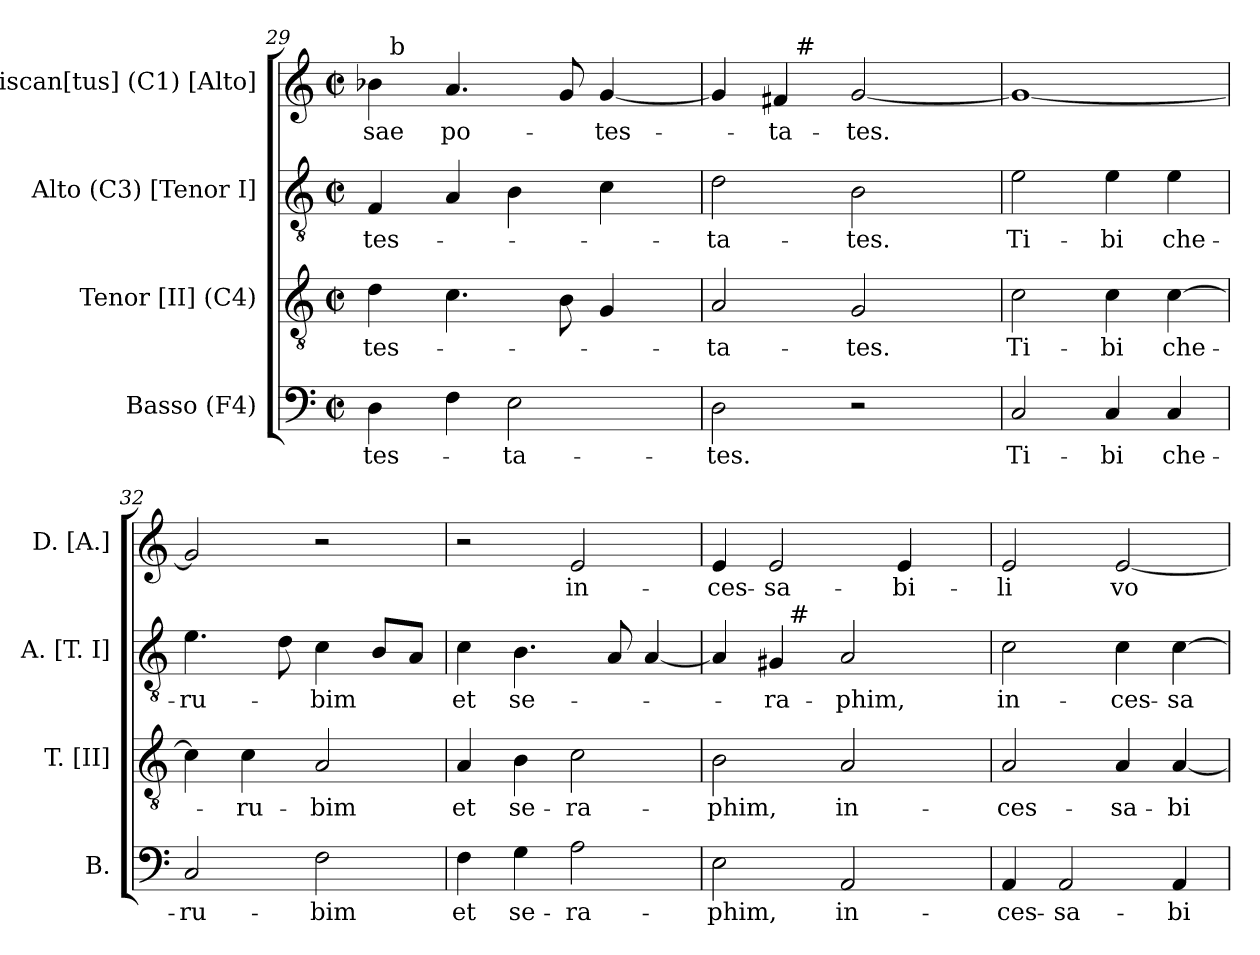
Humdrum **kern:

**kern	**text	**kern	**text	**kern	**text	**kern	**text
*part4	*part4	*part3	*part3	*part2	*part2	*part1	*part1
*staff4	*staff4	*staff3	*staff3	*staff2	*staff2	*staff1	*staff1
*I"Basso (F4)	*	*I"Tenor [II] (C4)	*	*I"Alto (C3) [Tenor I]	*	*I"Discan[tus] (C1) [Alto]	*
*I'B.	*	*I'T. [II]	*	*I'A. [T. I]	*	*I'D. [A.]	*
*clefF4	*	*clefGv2	*	*clefGv2	*	*clefG2	*
*	*	*ITrd7c12	*	*ITrd7c12	*	*	*
*k[]	*	*k[]	*	*k[]	*	*k[]	*
*C:	*	*C:	*	*C:	*	*C:	*
*M2/2	*	*M2/2	*	*M2/2	*	*M2/2	*
*met(c|)	*	*met(c|)	*	*met(c|)	*	*met(c|)	*
=29	=29	=29	=29	=29	=29	=29	=29
!	!LO:LY:b:color=#000000	!	!	!	!	!	!
!	!	!	!LO:LY:b:color=#000000	!	!	!	!
!	!	!	!	!	!LO:LY:b:color=#000000	!	!
!	!	!	!	!	!	!	!LO:LY:b:color=#000000
*	*	*	*	*	*	*^	*
4Di\	-tes-	4Di\	-tes-	4FFi/	-tes-	4b-i\	32ryy	-sae
.	.	.	.	.	.	.	256ryy	.
!	!	!	!	!	!	!	!LO:TX:a:t=b	!
.	.	.	.	.	.	.	2ryy	.
!	!	!	!	!	!	!	!	!LO:LY:b:color=#000000
4Fi\	.	4.Ci\	.	4AAi/	.	4.ai/	.	po-
!	!LO:LY:b:color=#000000	!	!	!	!	!	!	!
2Ei\	-ta-	.	.	4BBi\	.	.	.	.
.	.	.	.	.	.	.	4ryy	.
.	.	8BBi\	.	.	.	8gi/	.	.
!	!	!	!	!	!	!	!	!LO:LY:b:color=#000000
.	.	4GGi/	.	4Ci\	.	[<4gi/	.	-tes-
.	.	.	.	.	.	.	8ryy	.
.	.	.	.	.	.	.	16ryy	.
.	.	.	.	.	.	.	64..ryy	.
=30	=30	=30	=30	=30	=30	=30	=30	=30
!	!LO:LY:b:color=#000000	!	!	!	!	!	!	!
!	!	!	!LO:LY:b:color=#000000	!	!	!	!	!
!	!	!	!	!	!LO:LY:b:color=#000000	!	!	!
2Di\	-tes.	2AAi/	-ta-	2Di\	-ta-	4gi/]	4ryy	.
!	!	!	!	!	!	!	!	!LO:LY:b:color=#000000
.	.	.	.	.	.	4f#i/	32ryy	-ta-
.	.	.	.	.	.	.	256ryy	.
!	!	!	!	!	!	!	!LO:TX:a:t=#	!
.	.	.	.	.	.	.	2ryy	.
!	!	!	!LO:LY:b:color=#000000	!	!	!	!	!
!	!	!	!	!	!LO:LY:b:color=#000000	!	!	!
!	!	!	!	!	!	!	!	!LO:LY:b:color=#000000
2r	.	2GGi/	-tes.	2BBi\	-tes.	[<2gi/	.	-tes.
.	.	.	.	.	.	.	8ryy	.
.	.	.	.	.	.	.	16ryy	.
.	.	.	.	.	.	.	64..ryy	.
*	*	*	*	*	*	*v	*v	*
=31	=31	=31	=31	=31	=31	=31	=31
*	*	*	*	*	*	*^	*
!	!LO:LY:b:color=#000000	!	!	!	!	!	!	!
*	*	*	*	*	*	*v	*v	*
*	*	*	*	*	*	*^	*
!	!	!	!LO:LY:b:color=#000000	!	!	!	!	!
*	*	*	*	*	*	*v	*v	*
*	*	*	*	*	*	*^	*
!	!	!	!	!	!LO:LY:b:color=#000000	!	!	!
*	*	*	*	*	*	*v	*v	*
2Ci/	Ti-	2Ci\	Ti-	2Ei\	Ti-	1gi_<	.
!	!LO:LY:b:color=#000000	!	!	!	!	!	!
!	!	!	!LO:LY:b:color=#000000	!	!	!	!
!	!	!	!	!	!LO:LY:b:color=#000000	!	!
4Ci/	-bi	4Ci\	-bi	4Ei\	-bi	.	.
!	!LO:LY:b:color=#000000	!	!	!	!	!	!
!	!	!	!LO:LY:b:color=#000000	!	!	!	!
!	!	!	!	!	!LO:LY:b:color=#000000	!	!
4Ci/	che-	[>4Ci\	che-	4Ei\	che-	.	.
!!LO:LB:g=z
=32	=32	=32	=32	=32	=32	=32	=32
!	!LO:LY:b:color=#000000	!	!	!	!	!	!
!	!	!	!	!	!LO:LY:b:color=#000000	!	!
2Ci/	-ru-	4Ci\]	.	4.Ei\	-ru-	2gi/]	.
!	!	!	!LO:LY:b:color=#000000	!	!	!	!
.	.	4Ci\	-ru-	.	.	.	.
.	.	.	.	8Di\	.	.	.
!	!LO:LY:b:color=#000000	!	!	!	!	!	!
!	!	!	!LO:LY:b:color=#000000	!	!	!	!
!	!	!	!	!	!LO:LY:b:color=#000000	!	!
2Fi\	-bim	2AAi/	-bim	4Ci\	-bim	2r	.
.	.	.	.	8BBi/L	.	.	.
.	.	.	.	8AAi/J	.	.	.
=33	=33	=33	=33	=33	=33	=33	=33
!	!LO:LY:b:color=#000000	!	!	!	!	!	!
!	!	!	!LO:LY:b:color=#000000	!	!	!	!
!	!	!	!	!	!LO:LY:b:color=#000000	!	!
4Fi\	et	4AAi/	et	4Ci\	et	2r	.
!	!LO:LY:b:color=#000000	!	!	!	!	!	!
!	!	!	!LO:LY:b:color=#000000	!	!	!	!
!	!	!	!	!	!LO:LY:b:color=#000000	!	!
4Gi\	se-	4BBi\	se-	4.BBi\	se-	.	.
!	!LO:LY:b:color=#000000	!	!	!	!	!	!
!	!	!	!LO:LY:b:color=#000000	!	!	!	!
!	!	!	!	!	!	!	!LO:LY:b:color=#000000
2Ai\	-ra-	2Ci\	-ra-	.	.	2ei/	in-
.	.	.	.	8AAi/	.	.	.
.	.	.	.	[<4AAi/	.	.	.
=34	=34	=34	=34	=34	=34	=34	=34
!	!LO:LY:b:color=#000000	!	!	!	!	!	!
!	!	!	!LO:LY:b:color=#000000	!	!	!	!
!	!	!	!	!	!	!	!LO:LY:b:color=#000000
*	*	*	*	*^	*	*	*
2Ei\	-phim,	2BBi\	-phim,	4AAi/]	4ryy	.	4ei/	-ces-
!	!	!	!	!	!	!LO:LY:b:color=#000000	!	!
!	!	!	!	!	!	!	!	!LO:LY:b:color=#000000
.	.	.	.	4GG#i/	32ryy	-ra-	2ei/	-sa-
.	.	.	.	.	256ryy	.	.	.
!	!	!	!	!	!LO:TX:a:t=#	!	!	!
.	.	.	.	.	2ryy	.	.	.
!	!LO:LY:b:color=#000000	!	!	!	!	!	!	!
!	!	!	!LO:LY:b:color=#000000	!	!	!	!	!
!	!	!	!	!	!	!LO:LY:b:color=#000000	!	!
2AAi/	in-	2AAi/	in-	2AAi/	.	-phim,	.	.
!	!	!	!	!	!	!	!	!LO:LY:b:color=#000000
.	.	.	.	.	.	.	4ei/	-bi-
.	.	.	.	.	8ryy	.	.	.
.	.	.	.	.	16ryy	.	.	.
.	.	.	.	.	64..ryy	.	.	.
*	*	*	*	*v	*v	*	*	*
=35	=35	=35	=35	=35	=35	=35	=35
*	*	*	*	*^	*	*	*
!	!LO:LY:b:color=#000000	!	!	!	!	!	!	!
*	*	*	*	*v	*v	*	*	*
*	*	*	*	*^	*	*	*
!	!	!	!LO:LY:b:color=#000000	!	!	!	!	!
*	*	*	*	*v	*v	*	*	*
*	*	*	*	*^	*	*	*
!	!	!	!	!	!	!LO:LY:b:color=#000000	!	!
*	*	*	*	*v	*v	*	*	*
*	*	*	*	*^	*	*	*
!	!	!	!	!	!	!	!	!LO:LY:b:color=#000000
*	*	*	*	*v	*v	*	*	*
4AAi/	-ces-	2AAi/	-ces-	2Ci\	in-	2ei/	-li
!	!LO:LY:b:color=#000000	!	!	!	!	!	!
2AAi/	-sa-	.	.	.	.	.	.
!	!	!	!LO:LY:b:color=#000000	!	!	!	!
!	!	!	!	!	!LO:LY:b:color=#000000	!	!
!	!	!	!	!	!	!	!LO:LY:b:color=#000000
.	.	4AAi/	-sa-	4Ci\	-ces-	[<2ei/	vo-
!	!LO:LY:b:color=#000000	!	!	!	!	!	!
!	!	!	!LO:LY:b:color=#000000	!	!	!	!
!	!	!	!	!	!LO:LY:b:color=#000000	!	!
4AAi/	-bi-	[<4AAi/	-bi-	[>4Ci\	-sa-	.	.
=	=	=	=	=	=	=	=
*-	*-	*-	*-	*-	*-	*-	*-
